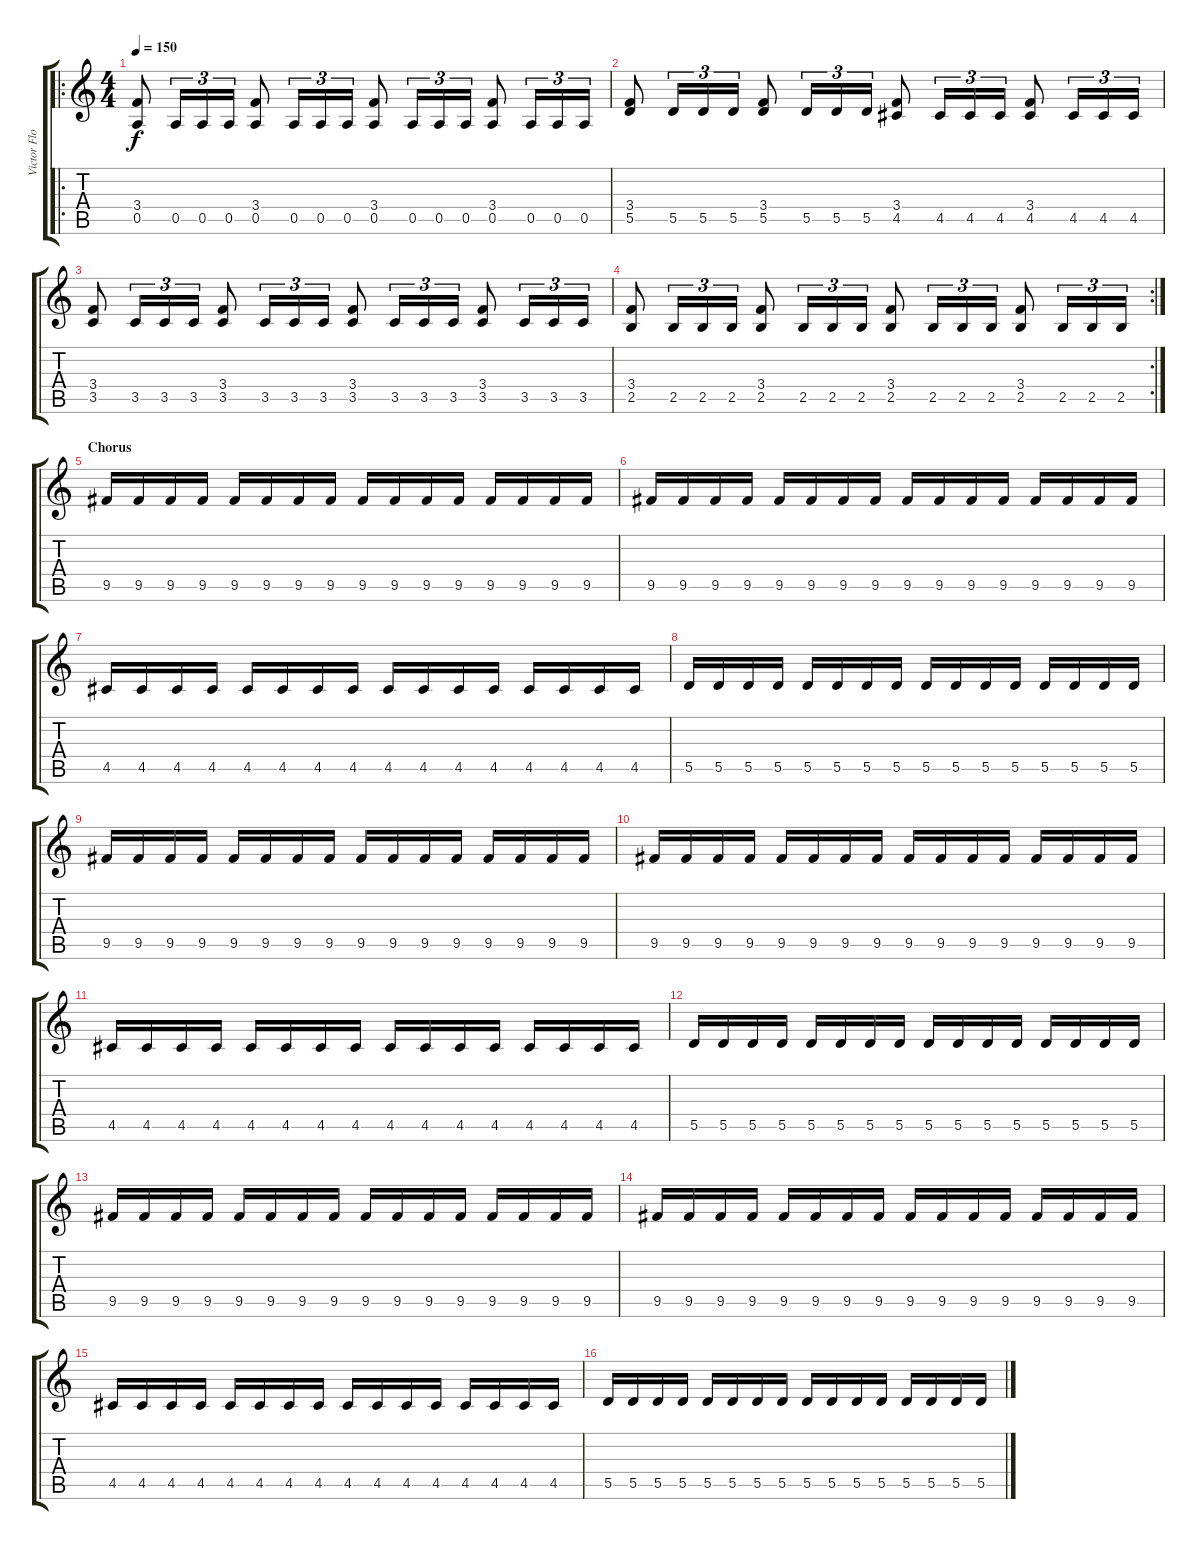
\track ("Victor Floghdraki" "Victor Flo") {instrument overdrivenguitar}
\staff {score tabs}
\tuning (E4 B3 G3 D3 A2 E2) {hide}
\ro
\ts (4 4)
\tempo 150
\clef g2
\ks c
(3.4 0.5).8{dy f} 0.5.16{tu (3 2)} 0.5.16{tu (3 2)} 0.5.16{tu (3 2)} (3.4 0.5).8 0.5.16{tu (3 2)} 0.5.16{tu (3 2)} 0.5.16{tu (3 2)} (3.4 0.5).8 0.5.16{tu (3 2)} 0.5.16{tu (3 2)} 0.5.16{tu (3 2)} (3.4 0.5).8 0.5.16{tu (3 2)} 0.5.16{tu (3 2)} 0.5.16{tu (3 2)} |
(3.4 5.5).8 5.5.16{tu (3 2)} 5.5.16{tu (3 2)} 5.5.16{tu (3 2)} (3.4 5.5).8 5.5.16{tu (3 2)} 5.5.16{tu (3 2)} 5.5.16{tu (3 2)} (3.4 4.5).8 4.5.16{tu (3 2)} 4.5.16{tu (3 2)} 4.5.16{tu (3 2)} (3.4 4.5).8 4.5.16{tu (3 2)} 4.5.16{tu (3 2)} 4.5.16{tu (3 2)} |
(3.4 3.5).8 3.5.16{tu (3 2)} 3.5.16{tu (3 2)} 3.5.16{tu (3 2)} (3.4 3.5).8 3.5.16{tu (3 2)} 3.5.16{tu (3 2)} 3.5.16{tu (3 2)} (3.4 3.5).8 3.5.16{tu (3 2)} 3.5.16{tu (3 2)} 3.5.16{tu (3 2)} (3.4 3.5).8 3.5.16{tu (3 2)} 3.5.16{tu (3 2)} 3.5.16{tu (3 2)} |
\rc 2
(3.4 2.5).8 2.5.16{tu (3 2)} 2.5.16{tu (3 2)} 2.5.16{tu (3 2)} (3.4 2.5).8 2.5.16{tu (3 2)} 2.5.16{tu (3 2)} 2.5.16{tu (3 2)} (3.4 2.5).8 2.5.16{tu (3 2)} 2.5.16{tu (3 2)} 2.5.16{tu (3 2)} (3.4 2.5).8 2.5.16{tu (3 2)} 2.5.16{tu (3 2)} 2.5.16{tu (3 2)} |
\section ("" "Chorus")
9.5.16 9.5.16 9.5.16 9.5.16 9.5.16 9.5.16 9.5.16 9.5.16 9.5.16 9.5.16 9.5.16 9.5.16 9.5.16 9.5.16 9.5.16 9.5.16 |
9.5.16 9.5.16 9.5.16 9.5.16 9.5.16 9.5.16 9.5.16 9.5.16 9.5.16 9.5.16 9.5.16 9.5.16 9.5.16 9.5.16 9.5.16 9.5.16 |
4.5.16 4.5.16 4.5.16 4.5.16 4.5.16 4.5.16 4.5.16 4.5.16 4.5.16 4.5.16 4.5.16 4.5.16 4.5.16 4.5.16 4.5.16 4.5.16 |
5.5.16 5.5.16 5.5.16 5.5.16 5.5.16 5.5.16 5.5.16 5.5.16 5.5.16 5.5.16 5.5.16 5.5.16 5.5.16 5.5.16 5.5.16 5.5.16 |
9.5.16 9.5.16 9.5.16 9.5.16 9.5.16 9.5.16 9.5.16 9.5.16 9.5.16 9.5.16 9.5.16 9.5.16 9.5.16 9.5.16 9.5.16 9.5.16 |
9.5.16 9.5.16 9.5.16 9.5.16 9.5.16 9.5.16 9.5.16 9.5.16 9.5.16 9.5.16 9.5.16 9.5.16 9.5.16 9.5.16 9.5.16 9.5.16 |
4.5.16 4.5.16 4.5.16 4.5.16 4.5.16 4.5.16 4.5.16 4.5.16 4.5.16 4.5.16 4.5.16 4.5.16 4.5.16 4.5.16 4.5.16 4.5.16 |
5.5.16 5.5.16 5.5.16 5.5.16 5.5.16 5.5.16 5.5.16 5.5.16 5.5.16 5.5.16 5.5.16 5.5.16 5.5.16 5.5.16 5.5.16 5.5.16 |
9.5.16 9.5.16 9.5.16 9.5.16 9.5.16 9.5.16 9.5.16 9.5.16 9.5.16 9.5.16 9.5.16 9.5.16 9.5.16 9.5.16 9.5.16 9.5.16 |
9.5.16 9.5.16 9.5.16 9.5.16 9.5.16 9.5.16 9.5.16 9.5.16 9.5.16 9.5.16 9.5.16 9.5.16 9.5.16 9.5.16 9.5.16 9.5.16 |
4.5.16 4.5.16 4.5.16 4.5.16 4.5.16 4.5.16 4.5.16 4.5.16 4.5.16 4.5.16 4.5.16 4.5.16 4.5.16 4.5.16 4.5.16 4.5.16 |
5.5.16 5.5.16 5.5.16 5.5.16 5.5.16 5.5.16 5.5.16 5.5.16 5.5.16 5.5.16 5.5.16 5.5.16 5.5.16 5.5.16 5.5.16 5.5.16
